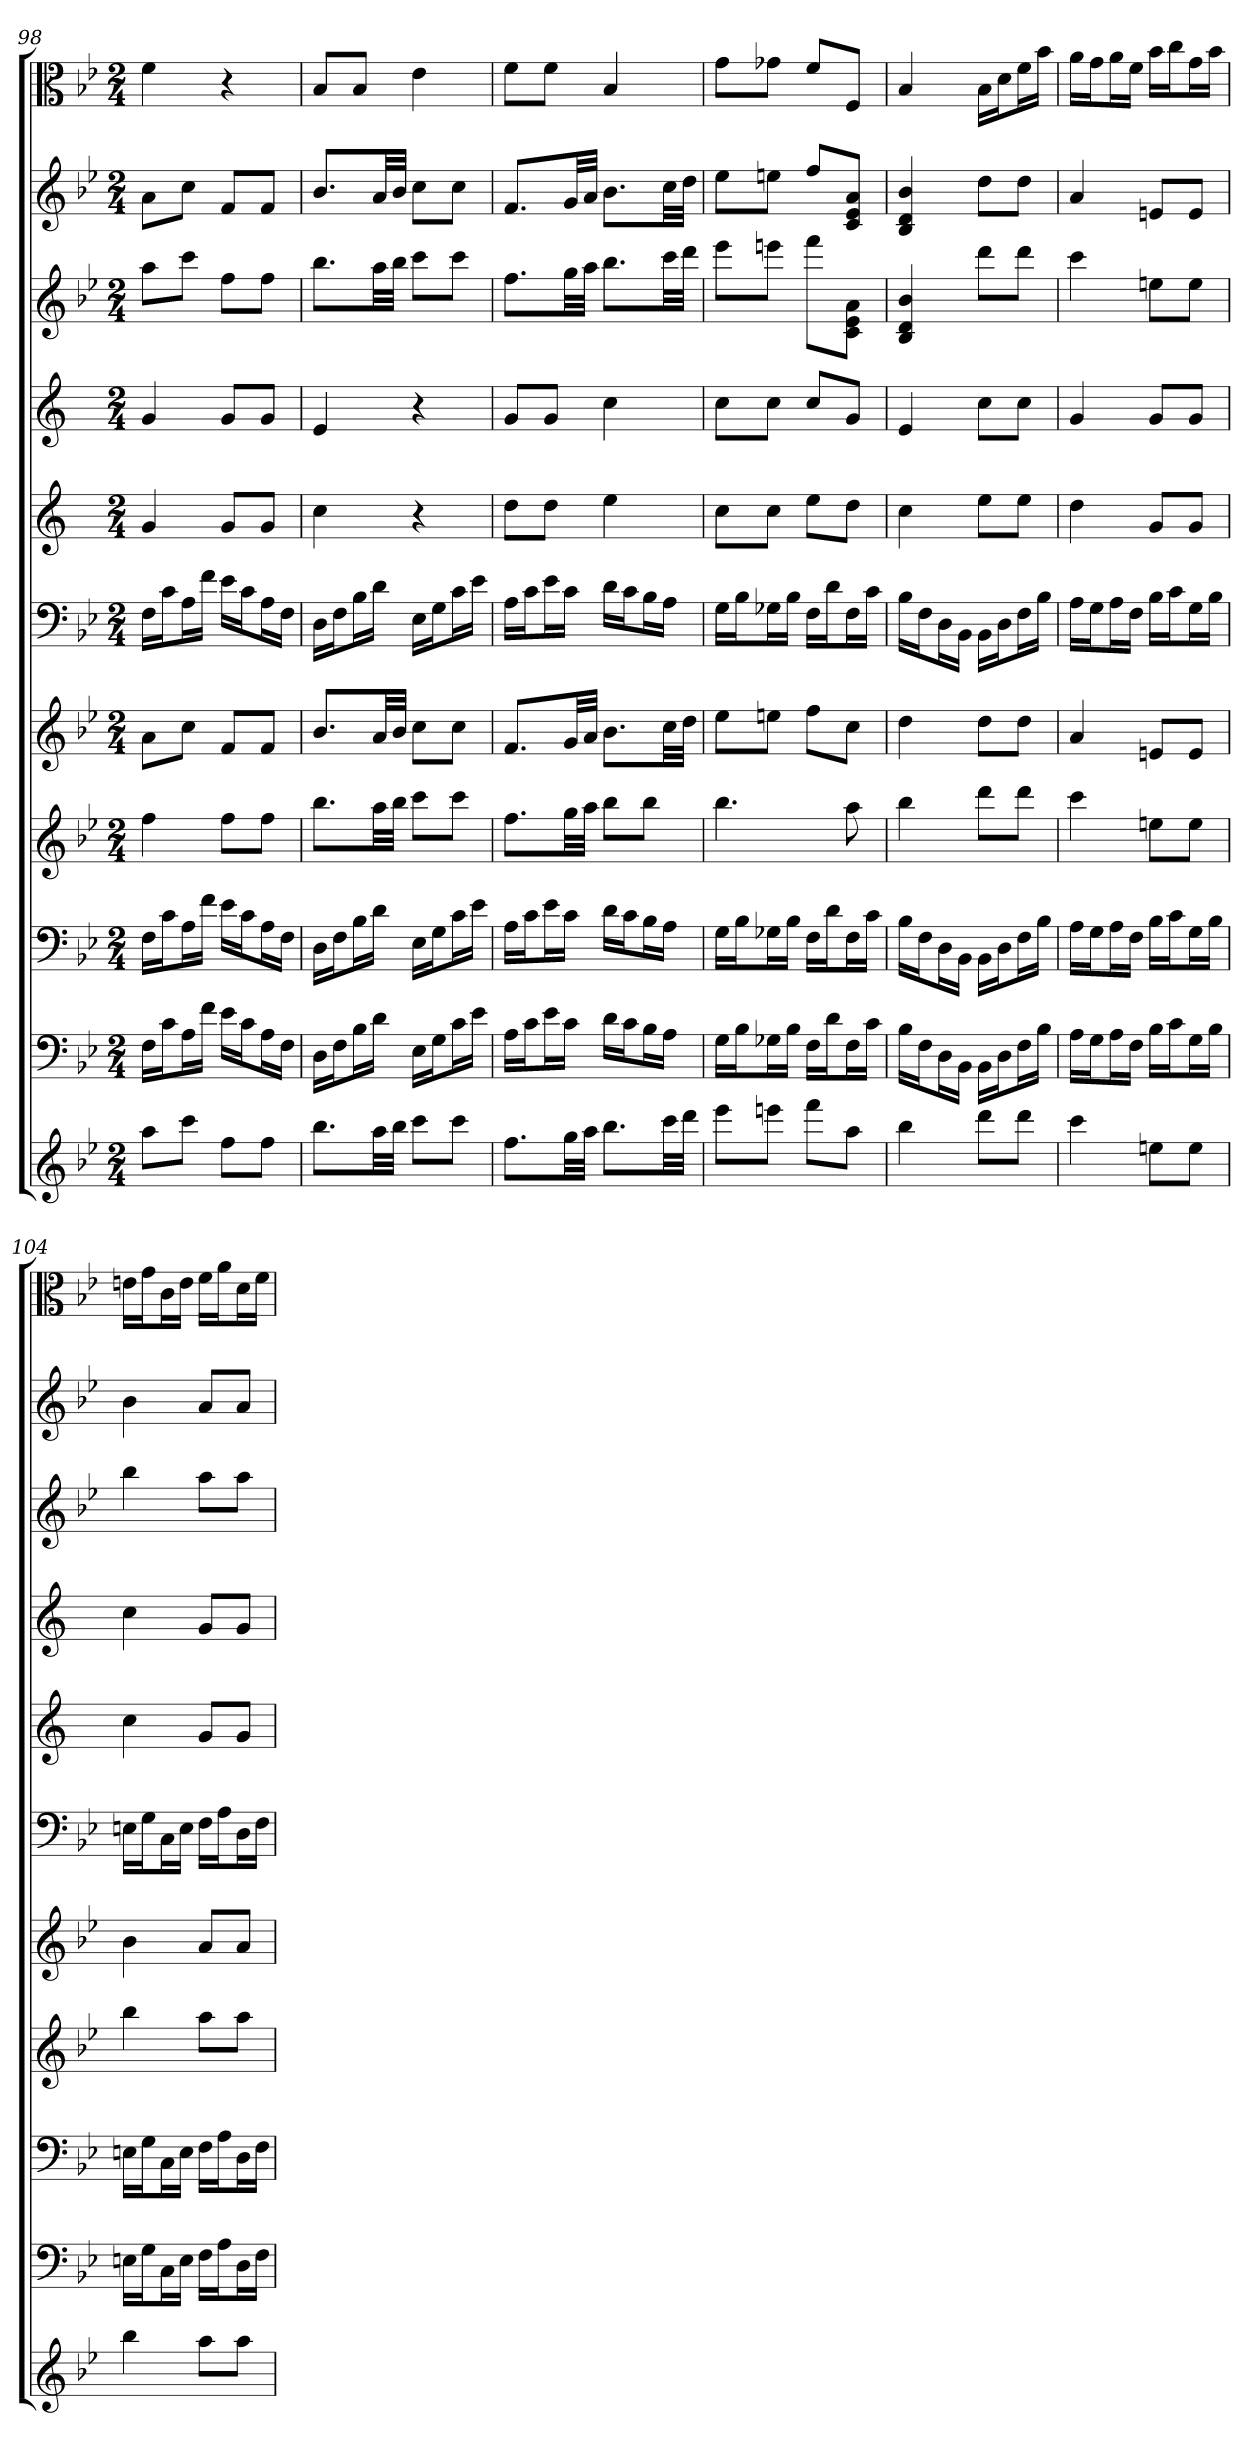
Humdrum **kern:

**kern	**kern	**kern	**kern	**kern	**kern	**kern	**kern	**kern	**kern	**kern
*part11	*part10	*part9	*part8	*part7	*part6	*part5	*part4	*part3	*part2	*part1
*staff11	*staff10	*staff9	*staff8	*staff7	*staff6	*staff5	*staff4	*staff3	*staff2	*staff1
*	*clefF4	*clefF4	*	*	*clefF4	*	*	*	*	*clefC3
*k[b-e-]	*k[b-e-]	*k[b-e-]	*k[b-e-]	*k[b-e-]	*k[b-e-]	*k[]	*k[]	*k[b-e-]	*k[b-e-]	*k[b-e-]
*B-:	*B-:	*B-:	*B-:	*B-:	*B-:	*	*	*B-:	*B-:	*B-:
*M2/4	*M2/4	*M2/4	*M2/4	*M2/4	*M2/4	*M2/4	*M2/4	*M2/4	*M2/4	*M2/4
=98	=98	=98	=98	=98	=98	=98	=98	=98	=98	=98
8aaL	16F\LL	16F\LL	4ff	8aL	16F\LL	4g	4g	8aaL	8aL	4f
.	16c\J	16c\J	.	.	16c\J	.	.	.	.	.
8cccJ	16A\L	16A\L	.	8ccJ	16A\L	.	.	8cccJ	8ccJ	.
.	16f\JJ	16f\JJ	.	.	16f\JJ	.	.	.	.	.
8ffL	16e-\LL	16e-\LL	8ffL	8fL	16e-\LL	8gL	8gL	8ffL	8fL	4r
.	16c\J	16c\J	.	.	16c\J	.	.	.	.	.
8ffJ	16A\L	16A\L	8ffJ	8fJ	16A\L	8gJ	8gJ	8ffJ	8fJ	.
.	16F\JJ	16F\JJ	.	.	16F\JJ	.	.	.	.	.
=99	=99	=99	=99	=99	=99	=99	=99	=99	=99	=99
8.bb-L	16D\LL	16D\LL	8.bb-L	8.b-L	16D\LL	4cc	4e	8.bb-L	8.b-L	8B-/L
.	16F\J	16F\J	.	.	16F\J	.	.	.	.	.
.	16B-\L	16B-\L	.	.	16B-\L	.	.	.	.	8B-/J
32aaLL	16d\JJ	16d\JJ	32aaLL	32aLL	16d\JJ	.	.	32aaLL	32aLL	.
32bb-JJJ	.	.	32bb-JJJ	32b-JJJ	.	.	.	32bb-JJJ	32b-JJJ	.
8cccL	16E-\LL	16E-\LL	8cccL	8ccL	16E-\LL	4r	4r	8cccL	8ccL	4e-
.	16G\J	16G\J	.	.	16G\J	.	.	.	.	.
8cccJ	16c\L	16c\L	8cccJ	8ccJ	16c\L	.	.	8cccJ	8ccJ	.
.	16e-\JJ	16e-\JJ	.	.	16e-\JJ	.	.	.	.	.
=100	=100	=100	=100	=100	=100	=100	=100	=100	=100	=100
8.ffL	16A\LL	16A\LL	8.ffL	8.fL	16A\LL	8ddL	8gL	8.ffL	8.fL	8f\L
.	16c\J	16c\J	.	.	16c\J	.	.	.	.	.
.	16e-\L	16e-\L	.	.	16e-\L	8ddJ	8gJ	.	.	8f\J
32ggLL	16c\JJ	16c\JJ	32ggLL	32gLL	16c\JJ	.	.	32ggLL	32gLL	.
32aaJJJ	.	.	32aaJJJ	32aJJJ	.	.	.	32aaJJJ	32aJJJ	.
8.bb-L	16d\LL	16d\LL	8bb-L	8.b-L	16d\LL	4ee	4cc	8.bb-L	8.b-L	4B-
.	16c\J	16c\J	.	.	16c\J	.	.	.	.	.
.	16B-\L	16B-\L	8bb-J	.	16B-\L	.	.	.	.	.
32cccLL	16A\JJ	16A\JJ	.	32ccLL	16A\JJ	.	.	32cccLL	32ccLL	.
32dddJJJ	.	.	.	32ddJJJ	.	.	.	32dddJJJ	32ddJJJ	.
=101	=101	=101	=101	=101	=101	=101	=101	=101	=101	=101
8eee-L	16G\LL	16G\LL	4.bb-	8ee-L	16G\LL	8ccL	8ccL	8eee-L	8ee-L	8g\L
.	16B-\J	16B-\J	.	.	16B-\J	.	.	.	.	.
8eeenJ	16G-X\L	16G-X\L	.	8eenJ	16G-X\L	8ccJ	8ccJ	8eeenJ	8eenJ	8g-X\J
.	16B-\JJ	16B-\JJ	.	.	16B-\JJ	.	.	.	.	.
8fffL	16F\LL	16F\LL	.	8ffL	16F\LL	8eeL	8ccL	8fffL	8ffL	8f/L
.	16d\J	16d\J	.	.	16d\J	.	.	.	.	.
8aaJ	16F\L	16F\L	8aa	8ccJ	16F\L	8ddJ	8gJ	8c 8e- 8aJ	8c 8e- 8aJ	8F/J
.	16c\JJ	16c\JJ	.	.	16c\JJ	.	.	.	.	.
=102	=102	=102	=102	=102	=102	=102	=102	=102	=102	=102
4bb-	16B-\LL	16B-\LL	4bb-	4dd	16B-\LL	4cc	4e	4B- 4d 4b-	4B- 4d 4b-	4B-
.	16F\J	16F\J	.	.	16F\J	.	.	.	.	.
.	16D\L	16D\L	.	.	16D\L	.	.	.	.	.
.	16BB-\JJ	16BB-\JJ	.	.	16BB-\JJ	.	.	.	.	.
8dddL	16BB-\LL	16BB-\LL	8dddL	8ddL	16BB-\LL	8eeL	8ccL	8dddL	8ddL	16B-\LL
.	16D\J	16D\J	.	.	16D\J	.	.	.	.	16d\J
8dddJ	16F\L	16F\L	8dddJ	8ddJ	16F\L	8eeJ	8ccJ	8dddJ	8ddJ	16f\L
.	16B-\JJ	16B-\JJ	.	.	16B-\JJ	.	.	.	.	16b-\JJ
=103	=103	=103	=103	=103	=103	=103	=103	=103	=103	=103
4ccc	16A\LL	16A\LL	4ccc	4a	16A\LL	4dd	4g	4ccc	4a	16a\LL
.	16G\J	16G\J	.	.	16G\J	.	.	.	.	16g\J
.	16A\L	16A\L	.	.	16A\L	.	.	.	.	16a\L
.	16F\JJ	16F\JJ	.	.	16F\JJ	.	.	.	.	16f\JJ
8eenL	16B-\LL	16B-\LL	8eenL	8enL	16B-\LL	8gL	8gL	8eenL	8enL	16b-\LL
.	16c\J	16c\J	.	.	16c\J	.	.	.	.	16cc\J
8eeJ	16G\L	16G\L	8eeJ	8eJ	16G\L	8gJ	8gJ	8eeJ	8eJ	16g\L
.	16B-\JJ	16B-\JJ	.	.	16B-\JJ	.	.	.	.	16b-\JJ
=104	=104	=104	=104	=104	=104	=104	=104	=104	=104	=104
4bb-	16En\LL	16En\LL	4bb-	4b-	16En\LL	4cc	4cc	4bb-	4b-	16en\LL
.	16G\J	16G\J	.	.	16G\J	.	.	.	.	16g\J
.	16C\L	16C\L	.	.	16C\L	.	.	.	.	16c\L
.	16E\JJ	16E\JJ	.	.	16E\JJ	.	.	.	.	16e\JJ
8aaL	16F\LL	16F\LL	8aaL	8aL	16F\LL	8gL	8gL	8aaL	8aL	16f\LL
.	16A\J	16A\J	.	.	16A\J	.	.	.	.	16a\J
8aaJ	16D\L	16D\L	8aaJ	8aJ	16D\L	8gJ	8gJ	8aaJ	8aJ	16d\L
.	16F\JJ	16F\JJ	.	.	16F\JJ	.	.	.	.	16f\JJ
=	=	=	=	=	=	=	=	=	=	=
*-	*-	*-	*-	*-	*-	*-	*-	*-	*-	*-
